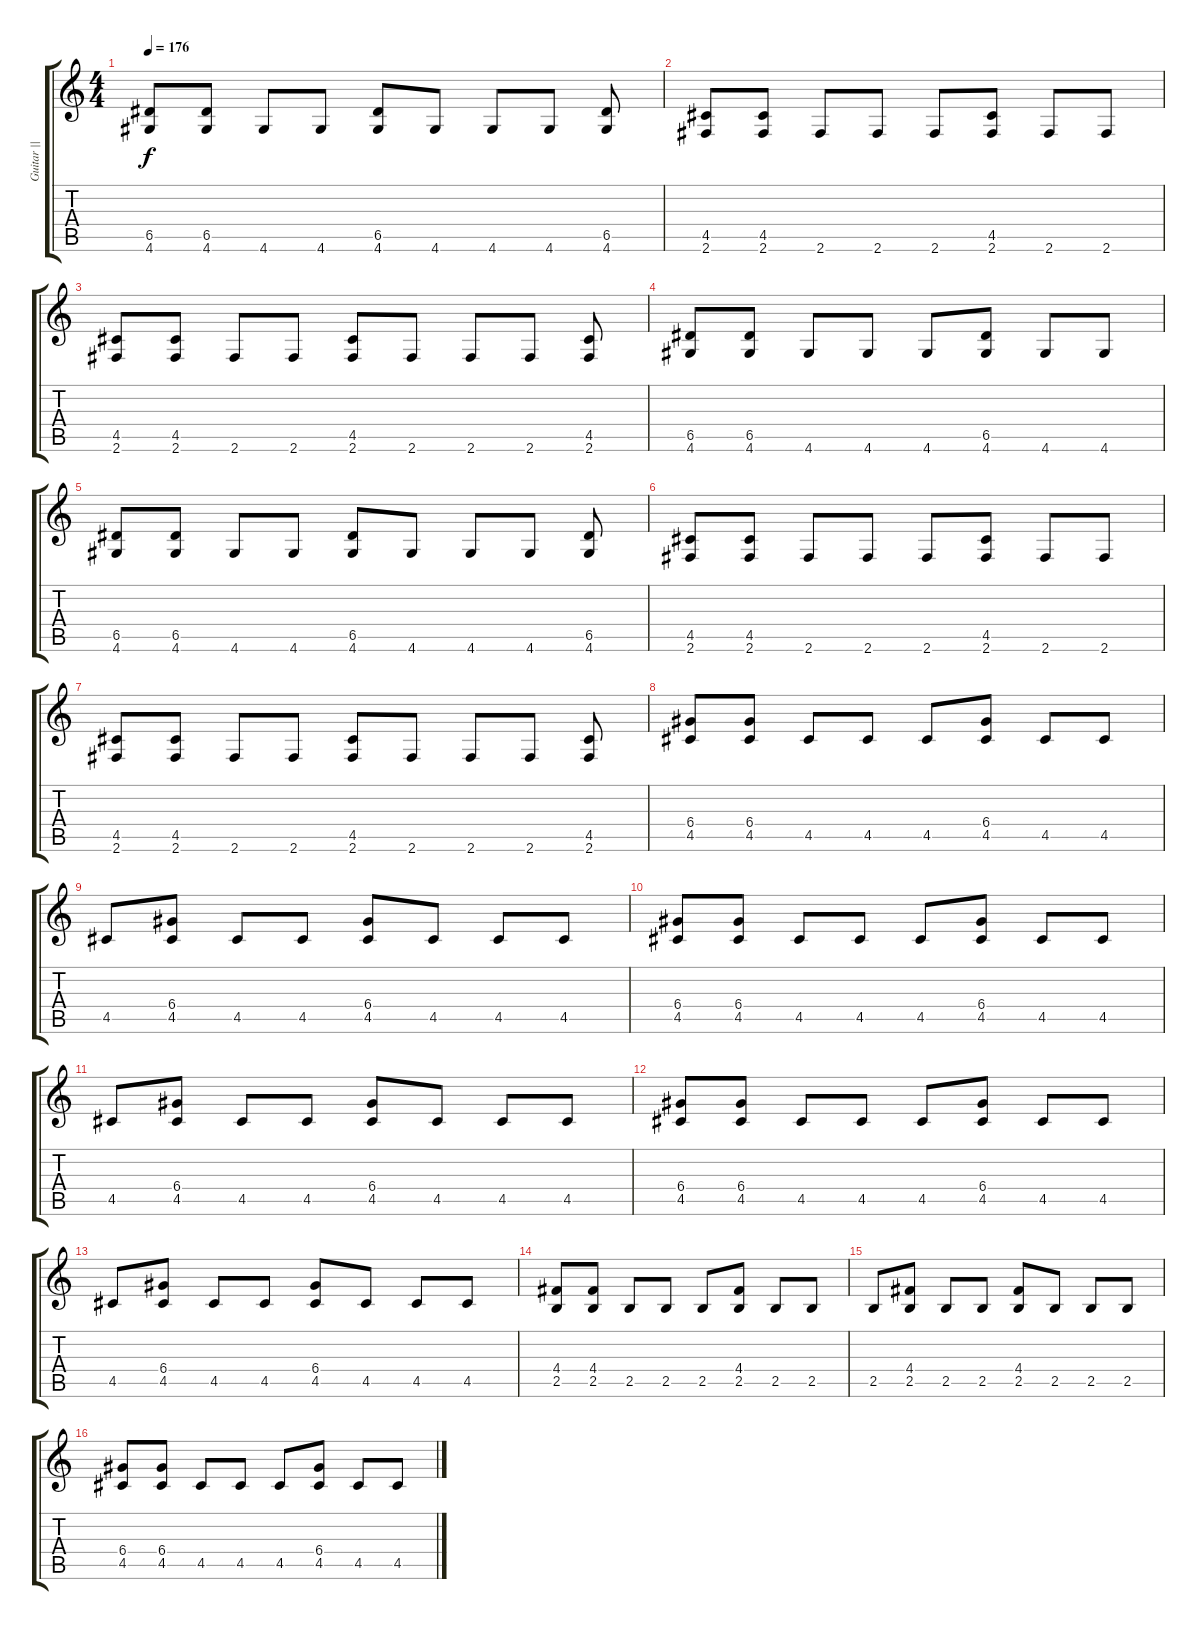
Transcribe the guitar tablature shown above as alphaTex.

\track ("Guitar ||" "Guitar ||") {instrument distortionguitar}
\staff {score tabs}
\tuning (E4 B3 G3 D3 A2 E2) {hide}
\ts (4 4)
\tempo 176
\clef g2
\ks c
(6.5 4.6).8{dy f} (6.5 4.6).8 4.6.8 4.6.8 (6.5 4.6).8 4.6.8 4.6.8 4.6.8 (6.5 4.6).8 |
(4.5 2.6).8 (4.5 2.6).8 2.6.8 2.6.8 2.6.8 (4.5 2.6).8 2.6.8 2.6.8 |
(4.5 2.6).8 (4.5 2.6).8 2.6.8 2.6.8 (4.5 2.6).8 2.6.8 2.6.8 2.6.8 (4.5 2.6).8 |
(6.5 4.6).8 (6.5 4.6).8 4.6.8 4.6.8 4.6.8 (6.5 4.6).8 4.6.8 4.6.8 |
(6.5 4.6).8 (6.5 4.6).8 4.6.8 4.6.8 (6.5 4.6).8 4.6.8 4.6.8 4.6.8 (6.5 4.6).8 |
(4.5 2.6).8 (4.5 2.6).8 2.6.8 2.6.8 2.6.8 (4.5 2.6).8 2.6.8 2.6.8 |
(4.5 2.6).8 (4.5 2.6).8 2.6.8 2.6.8 (4.5 2.6).8 2.6.8 2.6.8 2.6.8 (4.5 2.6).8 |
(6.4 4.5).8 (6.4 4.5).8 4.5.8 4.5.8 4.5.8 (6.4 4.5).8 4.5.8 4.5.8 |
4.5.8 (6.4 4.5).8 4.5.8 4.5.8 (6.4 4.5).8 4.5.8 4.5.8 4.5.8 |
(6.4 4.5).8 (6.4 4.5).8 4.5.8 4.5.8 4.5.8 (6.4 4.5).8 4.5.8 4.5.8 |
4.5.8 (6.4 4.5).8 4.5.8 4.5.8 (6.4 4.5).8 4.5.8 4.5.8 4.5.8 |
(6.4 4.5).8 (6.4 4.5).8 4.5.8 4.5.8 4.5.8 (6.4 4.5).8 4.5.8 4.5.8 |
4.5.8 (6.4 4.5).8 4.5.8 4.5.8 (6.4 4.5).8 4.5.8 4.5.8 4.5.8 |
(4.4 2.5).8 (4.4 2.5).8 2.5.8 2.5.8 2.5.8 (4.4 2.5).8 2.5.8 2.5.8 |
2.5.8 (4.4 2.5).8 2.5.8 2.5.8 (4.4 2.5).8 2.5.8 2.5.8 2.5.8 |
(6.4 4.5).8 (6.4 4.5).8 4.5.8 4.5.8 4.5.8 (6.4 4.5).8 4.5.8 4.5.8
